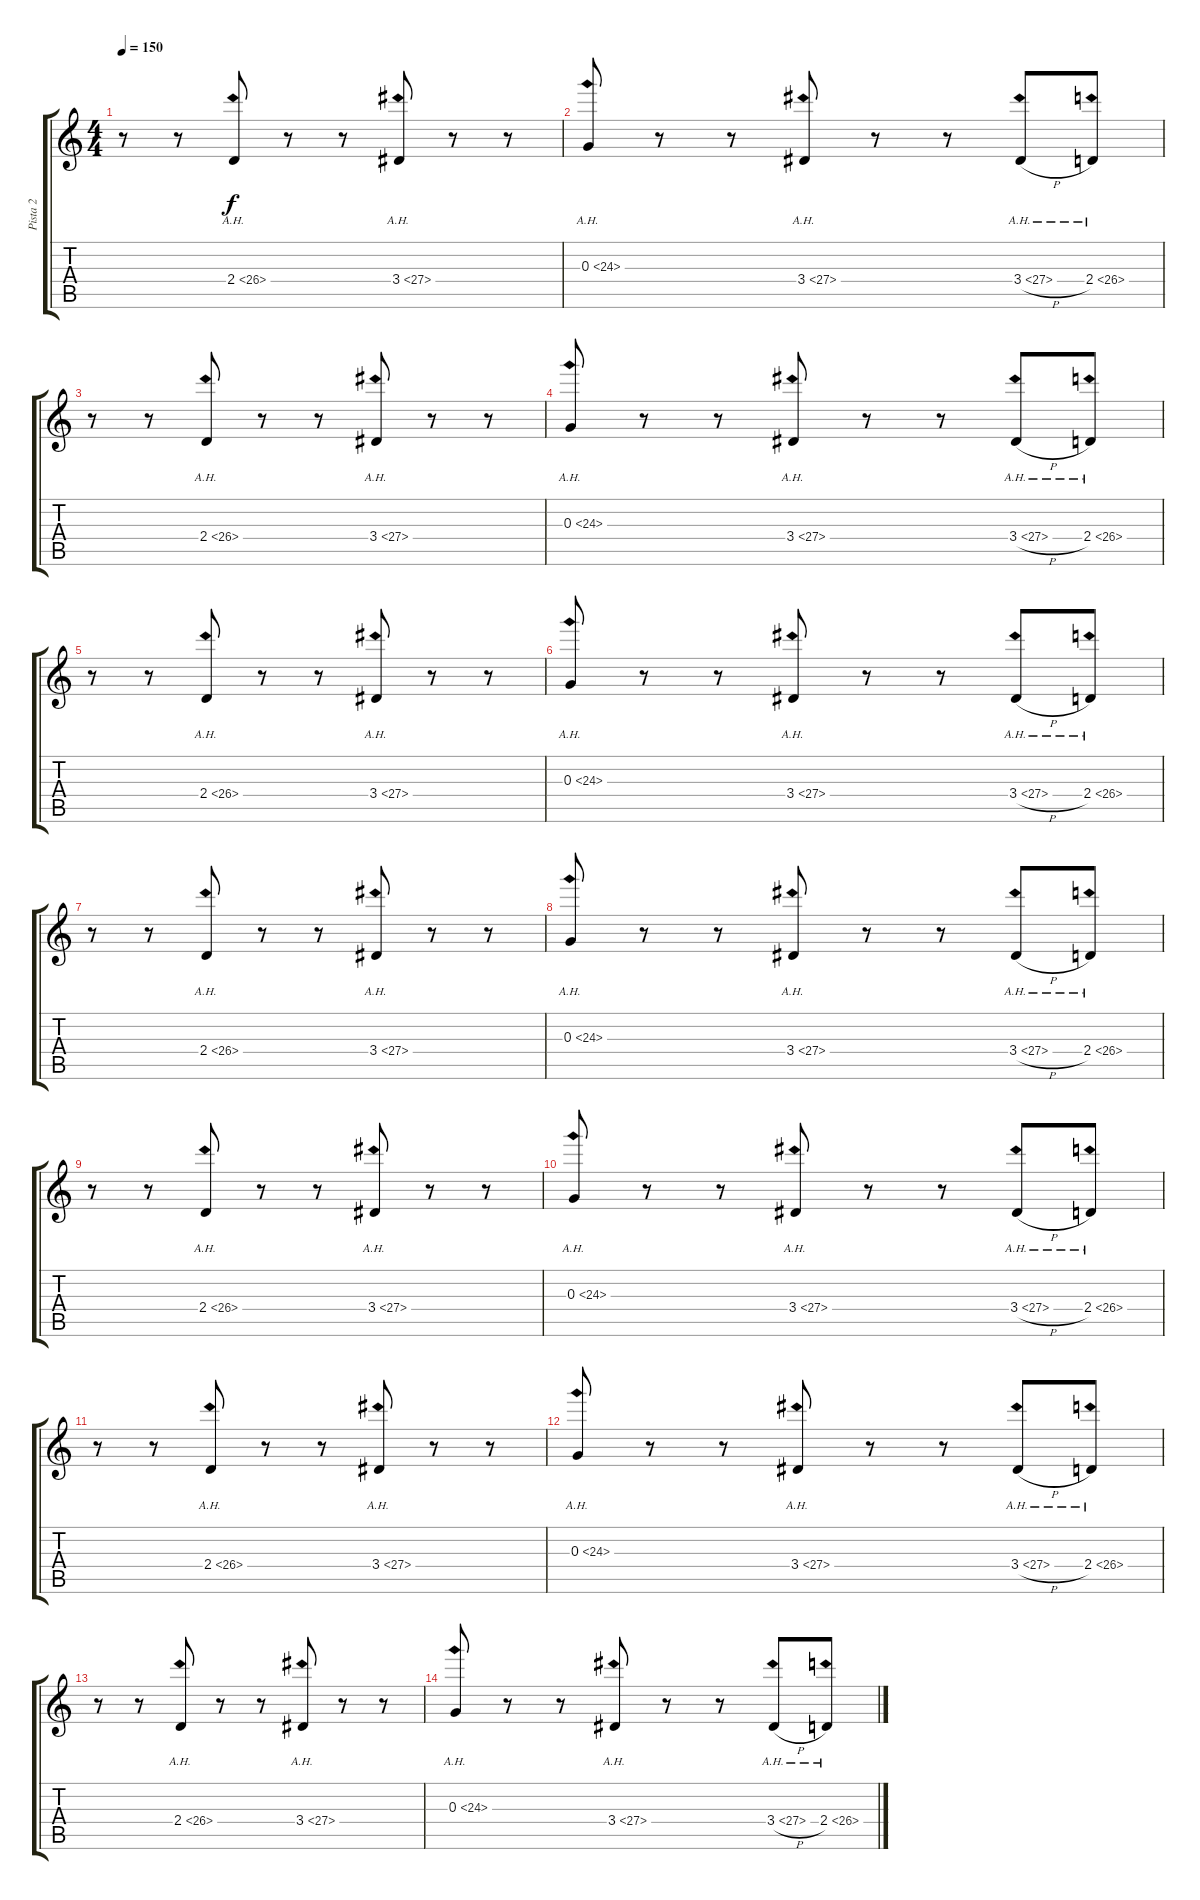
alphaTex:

\track ("Pista 2" "Pista 2") {instrument distortionguitar}
\staff {score tabs}
\tuning (E4 C4 G3 C3 G2 C2) {hide}
\ts (4 4)
\tempo 150
\clef g2
\ks c
r.8{dy f} r.8 2.4{ah 24}.8 r.8 r.8 3.4{ah 24}.8 r.8 r.8 |
0.3{ah 24}.8 r.8 r.8 3.4{ah 24}.8 r.8 r.8 3.4{ah 24 h}.8 2.4{ah 24}.8 |
r.8 r.8 2.4{ah 24}.8 r.8 r.8 3.4{ah 24}.8 r.8 r.8 |
0.3{ah 24}.8 r.8 r.8 3.4{ah 24}.8 r.8 r.8 3.4{ah 24 h}.8 2.4{ah 24}.8 |
r.8 r.8 2.4{ah 24}.8 r.8 r.8 3.4{ah 24}.8 r.8 r.8 |
0.3{ah 24}.8 r.8 r.8 3.4{ah 24}.8 r.8 r.8 3.4{ah 24 h}.8 2.4{ah 24}.8 |
r.8 r.8 2.4{ah 24}.8 r.8 r.8 3.4{ah 24}.8 r.8 r.8 |
0.3{ah 24}.8 r.8 r.8 3.4{ah 24}.8 r.8 r.8 3.4{ah 24 h}.8 2.4{ah 24}.8 |
r.8 r.8 2.4{ah 24}.8 r.8 r.8 3.4{ah 24}.8 r.8 r.8 |
0.3{ah 24}.8 r.8 r.8 3.4{ah 24}.8 r.8 r.8 3.4{ah 24 h}.8 2.4{ah 24}.8 |
r.8 r.8 2.4{ah 24}.8 r.8 r.8 3.4{ah 24}.8 r.8 r.8 |
0.3{ah 24}.8 r.8 r.8 3.4{ah 24}.8 r.8 r.8 3.4{ah 24 h}.8 2.4{ah 24}.8 |
r.8 r.8 2.4{ah 24}.8 r.8 r.8 3.4{ah 24}.8 r.8 r.8 |
0.3{ah 24}.8 r.8 r.8 3.4{ah 24}.8 r.8 r.8 3.4{ah 24 h}.8 2.4{ah 24}.8
